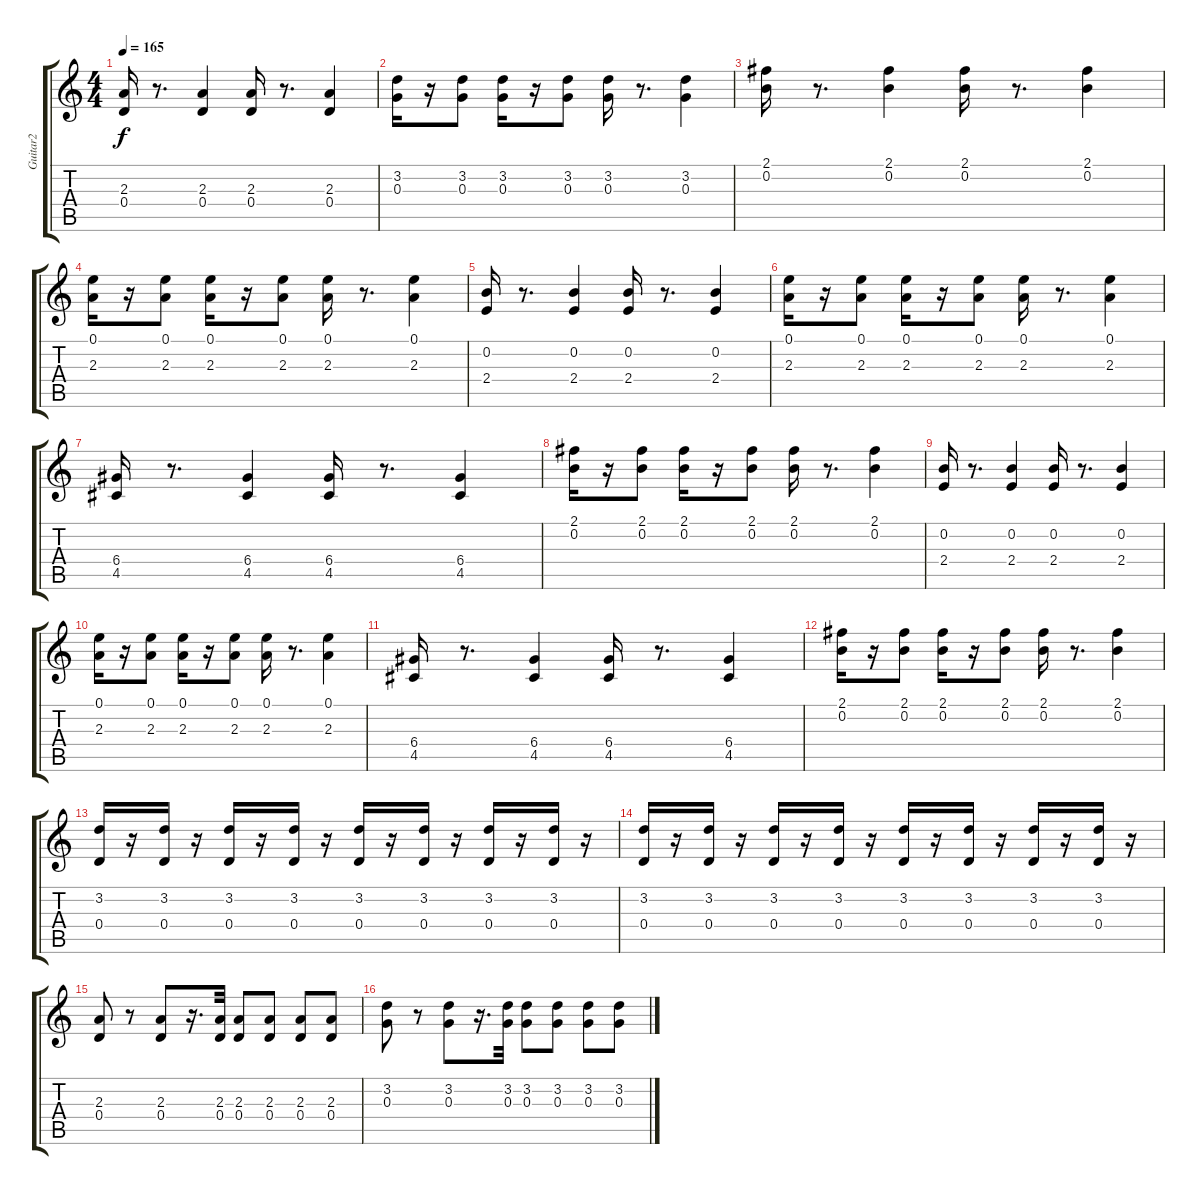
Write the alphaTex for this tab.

\track ("Guitar2" "Guitar2") {instrument overdrivenguitar}
\staff {score tabs}
\tuning (E4 B3 G3 D3 A2 E2) {hide}
\ts (4 4)
\tempo 165
\clef g2
\ks c
(2.3 0.4).16{dy f} r.8{d} (2.3 0.4).4 (2.3 0.4).16 r.8{d} (2.3 0.4).4 |
(3.2 0.3).16 r.16 (3.2 0.3).8 (3.2 0.3).16 r.16 (3.2 0.3).8 (3.2 0.3).16 r.8{d} (3.2 0.3).4 |
(2.1 0.2).16 r.8{d} (2.1 0.2).4 (2.1 0.2).16 r.8{d} (2.1 0.2).4 |
(0.1 2.3).16 r.16 (0.1 2.3).8 (0.1 2.3).16 r.16 (0.1 2.3).8 (0.1 2.3).16 r.8{d} (0.1 2.3).4 |
(0.2 2.4).16 r.8{d} (0.2 2.4).4 (0.2 2.4).16 r.8{d} (0.2 2.4).4 |
(0.1 2.3).16 r.16 (0.1 2.3).8 (0.1 2.3).16 r.16 (0.1 2.3).8 (0.1 2.3).16 r.8{d} (0.1 2.3).4 |
(6.4 4.5).16 r.8{d} (6.4 4.5).4 (6.4 4.5).16 r.8{d} (6.4 4.5).4 |
(2.1 0.2).16 r.16 (2.1 0.2).8 (2.1 0.2).16 r.16 (2.1 0.2).8 (2.1 0.2).16 r.8{d} (2.1 0.2).4 |
(0.2 2.4).16 r.8{d} (0.2 2.4).4 (0.2 2.4).16 r.8{d} (0.2 2.4).4 |
(0.1 2.3).16 r.16 (0.1 2.3).8 (0.1 2.3).16 r.16 (0.1 2.3).8 (0.1 2.3).16 r.8{d} (0.1 2.3).4 |
(6.4 4.5).16 r.8{d} (6.4 4.5).4 (6.4 4.5).16 r.8{d} (6.4 4.5).4 |
(2.1 0.2).16 r.16 (2.1 0.2).8 (2.1 0.2).16 r.16 (2.1 0.2).8 (2.1 0.2).16 r.8{d} (2.1 0.2).4 |
(3.2 0.4).16 r.16 (3.2 0.4).16 r.16 (3.2 0.4).16 r.16 (3.2 0.4).16 r.16 (3.2 0.4).16 r.16 (3.2 0.4).16 r.16 (3.2 0.4).16 r.16 (3.2 0.4).16 r.16 |
(3.2 0.4).16 r.16 (3.2 0.4).16 r.16 (3.2 0.4).16 r.16 (3.2 0.4).16 r.16 (3.2 0.4).16 r.16 (3.2 0.4).16 r.16 (3.2 0.4).16 r.16 (3.2 0.4).16 r.16 |
(2.3 0.4).8 r.8 (2.3 0.4).8 r.16{d} (2.3 0.4).32 (2.3 0.4).8 (2.3 0.4).8 (2.3 0.4).8 (2.3 0.4).8 |
(3.2 0.3).8 r.8 (3.2 0.3).8 r.16{d} (3.2 0.3).32 (3.2 0.3).8 (3.2 0.3).8 (3.2 0.3).8 (3.2 0.3).8
